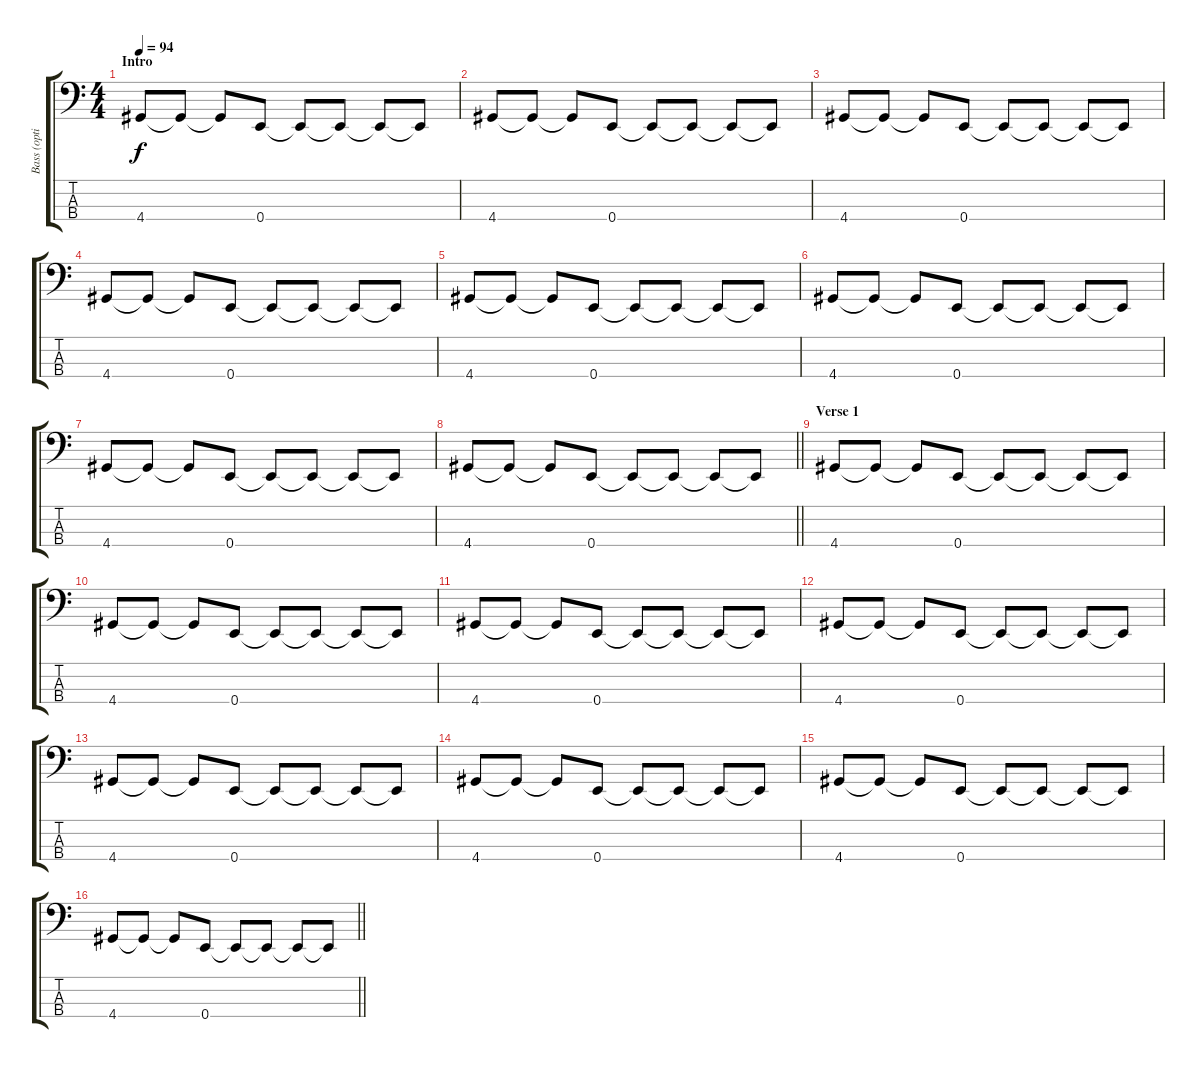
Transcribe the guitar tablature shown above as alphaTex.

\track ("Bass (optional)" "Bass (opti") {instrument electricbasspick}
\staff {score tabs}
\tuning (G2 D2 A1 E1) {hide}
\ts (4 4)
\section ("" "Intro")
\tempo 94
\clef f4
\ks c
4.4.8{dy f instrument electricbasspick} 4.4{t}.8 4.4{t}.8 0.4.8 0.4{t}.8 0.4{t}.8 0.4{t}.8 0.4{t}.8 |
4.4.8 4.4{t}.8 4.4{t}.8 0.4.8 0.4{t}.8 0.4{t}.8 0.4{t}.8 0.4{t}.8 |
4.4.8 4.4{t}.8 4.4{t}.8 0.4.8 0.4{t}.8 0.4{t}.8 0.4{t}.8 0.4{t}.8 |
4.4.8 4.4{t}.8 4.4{t}.8 0.4.8 0.4{t}.8 0.4{t}.8 0.4{t}.8 0.4{t}.8 |
4.4.8 4.4{t}.8 4.4{t}.8 0.4.8 0.4{t}.8 0.4{t}.8 0.4{t}.8 0.4{t}.8 |
4.4.8 4.4{t}.8 4.4{t}.8 0.4.8 0.4{t}.8 0.4{t}.8 0.4{t}.8 0.4{t}.8 |
4.4.8 4.4{t}.8 4.4{t}.8 0.4.8 0.4{t}.8 0.4{t}.8 0.4{t}.8 0.4{t}.8 |
\barLineRight lightlight
4.4.8 4.4{t}.8 4.4{t}.8 0.4.8 0.4{t}.8 0.4{t}.8 0.4{t}.8 0.4{t}.8 |
\section ("" "Verse 1")
4.4.8 4.4{t}.8 4.4{t}.8 0.4.8 0.4{t}.8 0.4{t}.8 0.4{t}.8 0.4{t}.8 |
4.4.8 4.4{t}.8 4.4{t}.8 0.4.8 0.4{t}.8 0.4{t}.8 0.4{t}.8 0.4{t}.8 |
4.4.8 4.4{t}.8 4.4{t}.8 0.4.8 0.4{t}.8 0.4{t}.8 0.4{t}.8 0.4{t}.8 |
4.4.8 4.4{t}.8 4.4{t}.8 0.4.8 0.4{t}.8 0.4{t}.8 0.4{t}.8 0.4{t}.8 |
4.4.8 4.4{t}.8 4.4{t}.8 0.4.8 0.4{t}.8 0.4{t}.8 0.4{t}.8 0.4{t}.8 |
4.4.8 4.4{t}.8 4.4{t}.8 0.4.8 0.4{t}.8 0.4{t}.8 0.4{t}.8 0.4{t}.8 |
4.4.8 4.4{t}.8 4.4{t}.8 0.4.8 0.4{t}.8 0.4{t}.8 0.4{t}.8 0.4{t}.8 |
\barLineRight lightlight
4.4.8 4.4{t}.8 4.4{t}.8 0.4.8 0.4{t}.8 0.4{t}.8 0.4{t}.8 0.4{t}.8
